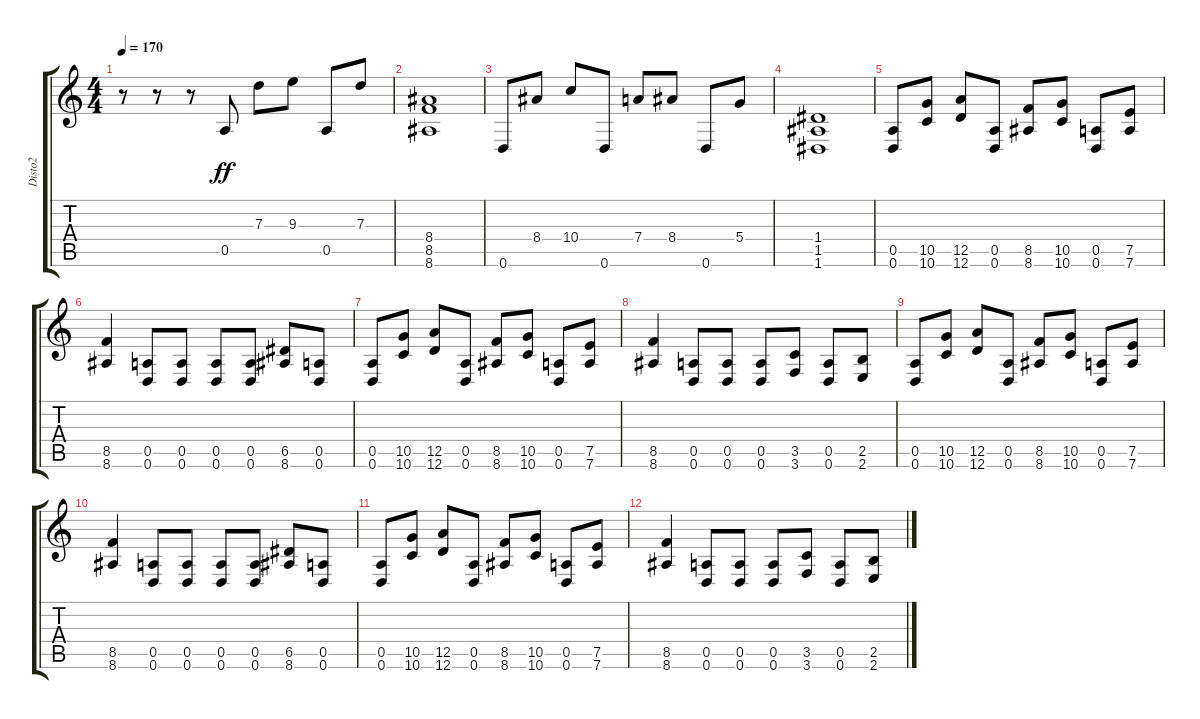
\track ("Disto2" "Disto2") {instrument distortionguitar}
\staff {score tabs}
\tuning (E4 B3 G3 D3 A2 D2) {hide}
\ts (4 4)
\tempo 170
\clef g2
\ks c
r.8{dy ff} r.8 r.8 0.5.8 7.3.8 9.3.8 0.5.8 7.3.8 |
(8.4 8.5 8.6).1 |
0.6.8 8.4.8 10.4.8 0.6.8 7.4.8 8.4.8 0.6.8 5.4.8 |
(1.4 1.5 1.6).1 |
(0.5 0.6).8 (10.5 10.6).8 (12.5 12.6).8 (0.5 0.6).8 (8.5 8.6).8 (10.5 10.6).8 (0.5 0.6).8 (7.5 7.6).8 |
(8.5 8.6).4 (0.5 0.6).8 (0.5 0.6).8 (0.5 0.6).8 (0.5 0.6).8 (6.5 8.6).8 (0.5 0.6).8 |
(0.5 0.6).8 (10.5 10.6).8 (12.5 12.6).8 (0.5 0.6).8 (8.5 8.6).8 (10.5 10.6).8 (0.5 0.6).8 (7.5 7.6).8 |
(8.5 8.6).4 (0.5 0.6).8 (0.5 0.6).8 (0.5 0.6).8 (3.5 3.6).8 (0.5 0.6).8 (2.5 2.6).8 |
(0.5 0.6).8 (10.5 10.6).8 (12.5 12.6).8 (0.5 0.6).8 (8.5 8.6).8 (10.5 10.6).8 (0.5 0.6).8 (7.5 7.6).8 |
(8.5 8.6).4 (0.5 0.6).8 (0.5 0.6).8 (0.5 0.6).8 (0.5 0.6).8 (6.5 8.6).8 (0.5 0.6).8 |
(0.5 0.6).8 (10.5 10.6).8 (12.5 12.6).8 (0.5 0.6).8 (8.5 8.6).8 (10.5 10.6).8 (0.5 0.6).8 (7.5 7.6).8 |
(8.5 8.6).4 (0.5 0.6).8 (0.5 0.6).8 (0.5 0.6).8 (3.5 3.6).8 (0.5 0.6).8 (2.5 2.6).8
